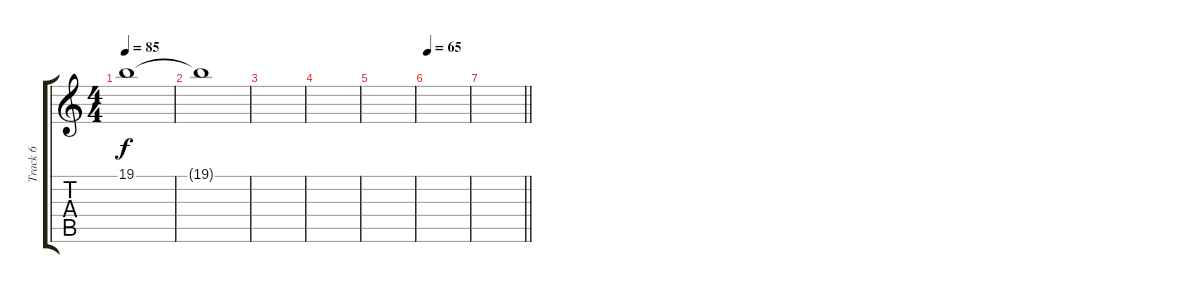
\track ("Track 6" "Track 6") {instrument stringensemble1}
\staff {score tabs}
\tuning (E4 B3 G3 D3 A2 E2) {hide}
\ts (4 4)
\tempo 85
\clef g2
\ks c
19.1{t}.1{dy f} |
19.1{t}.1{volume 4} |
|
|
|
\tempo 65
|
\barLineRight lightlight
